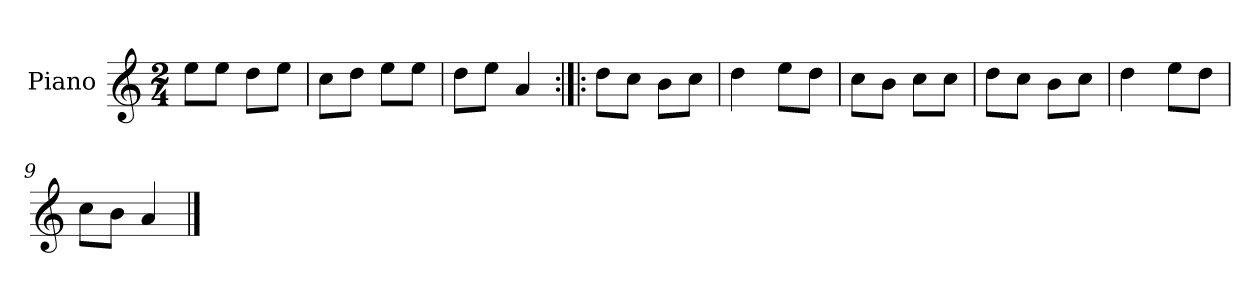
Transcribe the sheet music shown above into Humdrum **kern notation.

**kern
*part1
*staff1
*I"Piano
*I'Pno.
*clefG2
*k[]
*M2/4
=1
8ee\L
8ee\J
8dd\L
8ee\J
=2
8cc\L
8dd\J
8ee\L
8ee\J
=3
8dd\L
8ee\J
4a/
=4:|!|:
8dd\L
8cc\J
8b\L
8cc\J
=5
4dd\
8ee\L
8dd\J
=6
8cc\L
8b\J
8cc\L
8cc\J
=7
8dd\L
8cc\J
8b\L
8cc\J
=8
4dd\
8ee\L
8dd\J
=9
8cc\L
8b\J
4a/
==
*-
